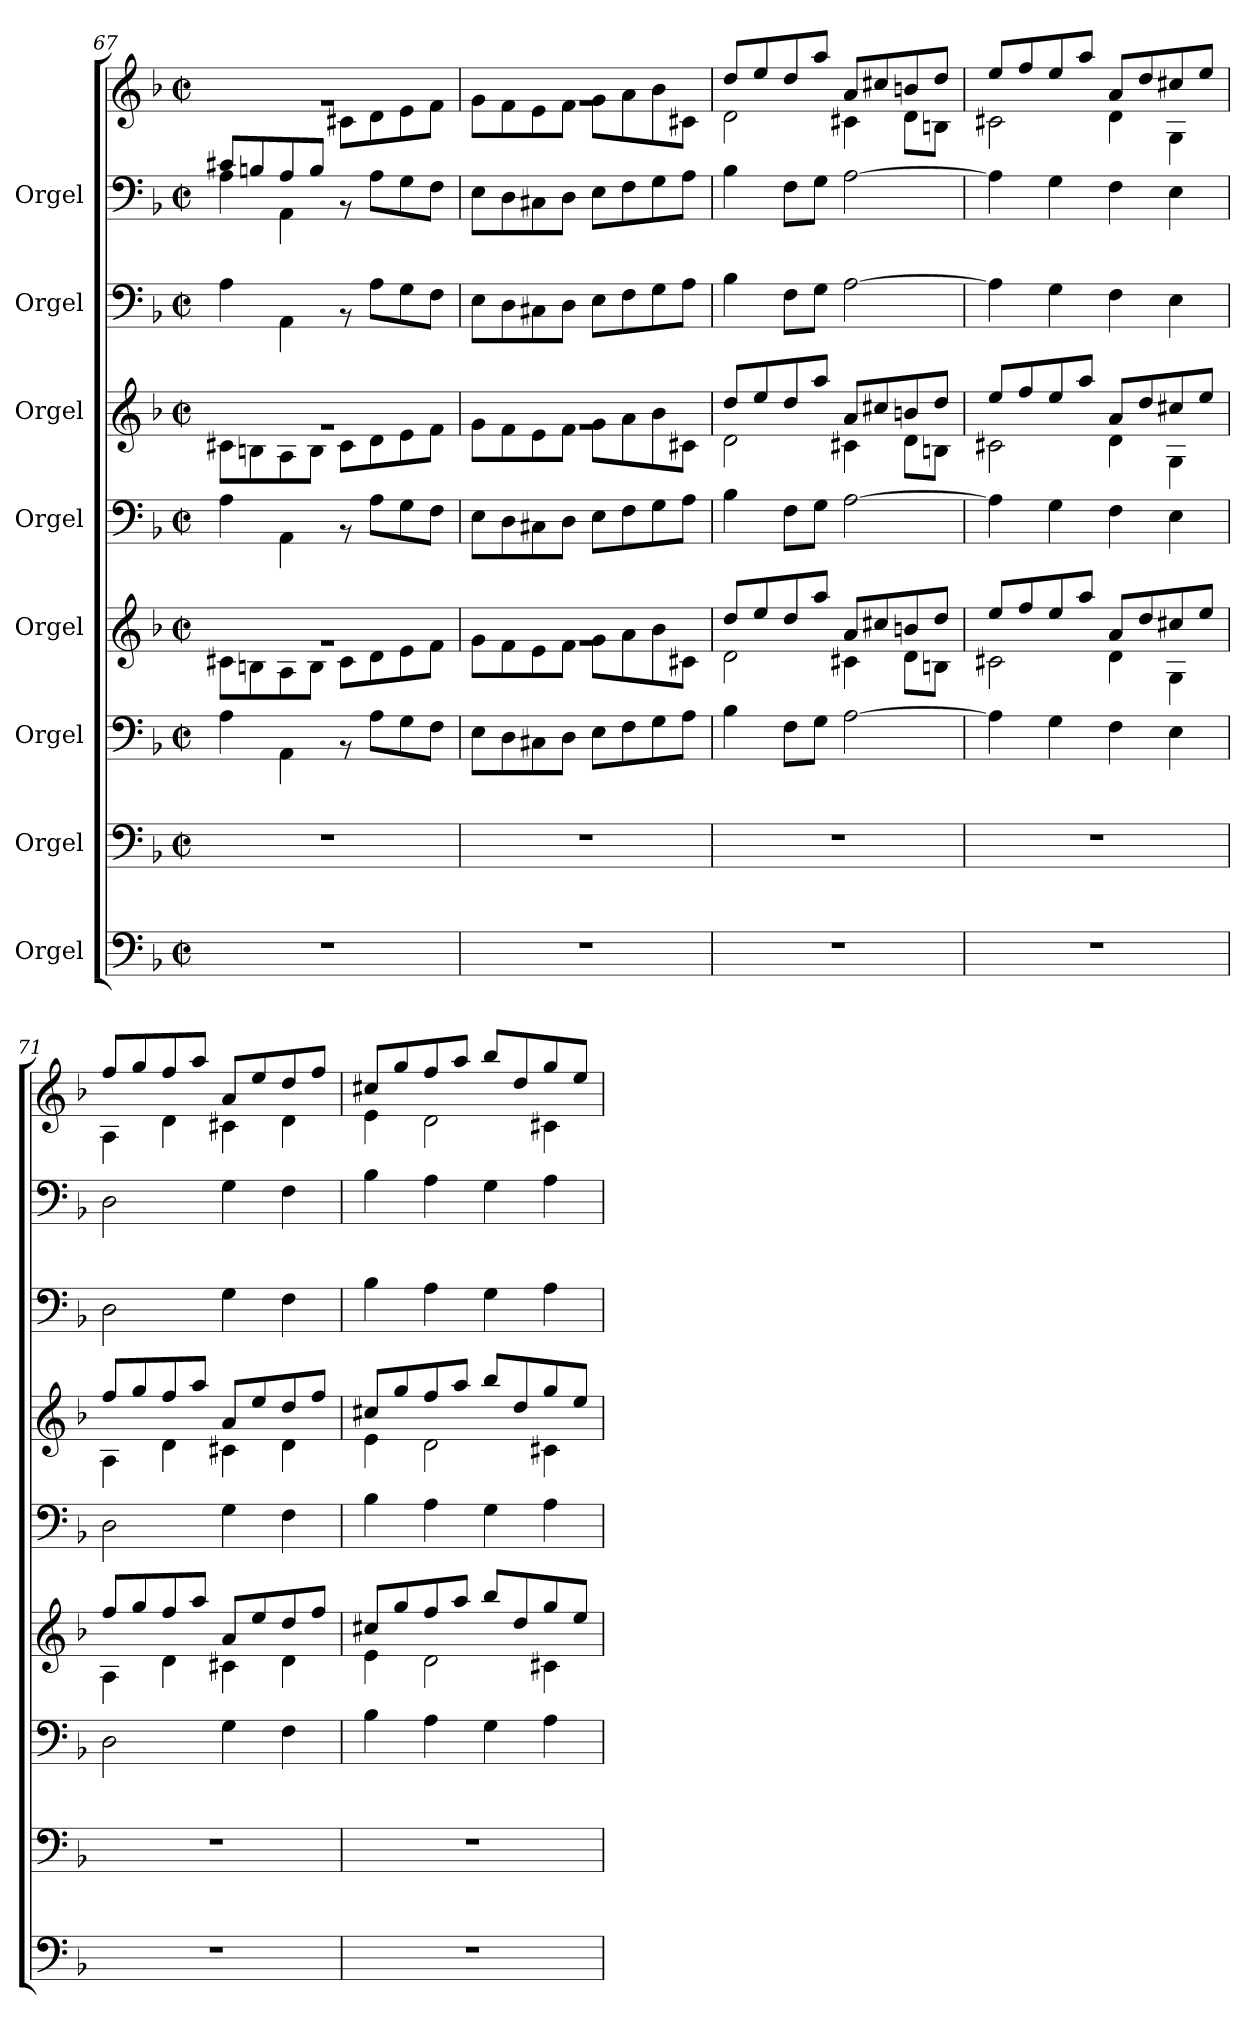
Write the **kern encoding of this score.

**kern	**kern	**kern	**kern	**kern	**kern	**kern	**kern	**kern
*part8	*part7	*part6	*part5	*part4	*part3	*part2	*part1	*part1
*staff9	*staff8	*staff7	*staff6	*staff5	*staff4	*staff3	*staff2	*staff1
*I"Orgel	*I"Orgel	*I"Orgel	*I"Orgel	*I"Orgel	*I"Orgel	*I"Orgel	*I"Orgel	*
!!LO:LB:g=z
*clefF4	*clefF4	*clefF4	*clefG2	*clefF4	*clefG2	*clefF4	*clefF4	*clefG2
*k[b-]	*k[b-]	*k[b-]	*k[b-]	*k[b-]	*k[b-]	*k[b-]	*k[b-]	*k[b-]
*M2/2	*M2/2	*M2/2	*M2/2	*M2/2	*M2/2	*M2/2	*M2/2	*M2/2
*met(c|)	*met(c|)	*met(c|)	*met(c|)	*met(c|)	*met(c|)	*met(c|)	*met(c|)	*met(c|)
=67	=67	=67	=67	=67	=67	=67	=67	=67
*	*	*	*^	*	*^	*	*^	*^
1r	1r	4A\	1rg	8c#X\L	4A\	1rg	8c#X\L	4A\	8c#X/L	4A\	1rg	2ryy
.	.	.	.	8Bn\	.	.	8Bn\	.	8Bn/	.	.	.
.	.	4AA\	.	8A\	4AA\	.	8A\	4AA\	8A/	4AA\	.	.
.	.	.	.	8B\J	.	.	8B\J	.	8B/J	.	.	.
.	.	8rBB	.	8c#\L	8rBB	.	8c#\L	8rBB	2ryy	8rBB	.	8c#\L
.	.	8A\L	.	8d\	8A\L	.	8d\	8A\L	.	8A\L	.	8d\
.	.	8G\	.	8e\	8G\	.	8e\	8G\	.	8G\	.	8e\
.	.	8F\J	.	8f\J	8F\J	.	8f\J	8F\J	.	8F\J	.	8f\J
*	*	*	*	*	*	*	*	*	*v	*v	*	*
=68	=68	=68	=68	=68	=68	=68	=68	=68	=68	=68	=68
1r	1r	8E\L	1rg	8g\L	8E\L	1rg	8g\L	8E\L	8E\L	1rg	8g\L
.	.	8D\	.	8f\	8D\	.	8f\	8D\	8D\	.	8f\
.	.	8C#X\	.	8e\	8C#X\	.	8e\	8C#X\	8C#X\	.	8e\
.	.	8D\J	.	8f\J	8D\J	.	8f\J	8D\J	8D\J	.	8f\J
.	.	8E\L	.	8g\L	8E\L	.	8g\L	8E\L	8E\L	.	8g\L
.	.	8F\	.	8a\	8F\	.	8a\	8F\	8F\	.	8a\
.	.	8G\	.	8b-\	8G\	.	8b-\	8G\	8G\	.	8b-\
.	.	8A\J	.	8c#X\J	8A\J	.	8c#X\J	8A\J	8A\J	.	8c#X\J
=69	=69	=69	=69	=69	=69	=69	=69	=69	=69	=69	=69
1r	1r	4B-\	8dd/L	2d\	4B-\	8dd/L	2d\	4B-\	4B-\	8dd/L	2d\
.	.	.	8ee/	.	.	8ee/	.	.	.	8ee/	.
.	.	8F\L	8dd/	.	8F\L	8dd/	.	8F\L	8F\L	8dd/	.
.	.	8G\J	8aa/J	.	8G\J	8aa/J	.	8G\J	8G\J	8aa/J	.
.	.	[2A\	8a/L	4c#X\	[2A\	8a/L	4c#X\	[2A\	[2A\	8a/L	4c#X\
.	.	.	8cc#X/	.	.	8cc#X/	.	.	.	8cc#X/	.
.	.	.	8bn/	8d\L	.	8bn/	8d\L	.	.	8bn/	8d\L
.	.	.	8dd/J	8Bn\J	.	8dd/J	8Bn\J	.	.	8dd/J	8Bn\J
=70	=70	=70	=70	=70	=70	=70	=70	=70	=70	=70	=70
1r	1r	4A\]	8ee/L	2c#X\	4A\]	8ee/L	2c#X\	4A\]	4A\]	8ee/L	2c#X\
.	.	.	8ff/	.	.	8ff/	.	.	.	8ff/	.
.	.	4G\	8ee/	.	4G\	8ee/	.	4G\	4G\	8ee/	.
.	.	.	8aa/J	.	.	8aa/J	.	.	.	8aa/J	.
.	.	4F\	8a/L	4d\	4F\	8a/L	4d\	4F\	4F\	8a/L	4d\
.	.	.	8dd/	.	.	8dd/	.	.	.	8dd/	.
.	.	4E\	8cc#X/	4G\	4E\	8cc#X/	4G\	4E\	4E\	8cc#X/	4G\
.	.	.	8ee/J	.	.	8ee/J	.	.	.	8ee/J	.
=71	=71	=71	=71	=71	=71	=71	=71	=71	=71	=71	=71
1r	1r	2D\	8ff/L	4A\	2D\	8ff/L	4A\	2D\	2D\	8ff/L	4A\
.	.	.	8gg/	.	.	8gg/	.	.	.	8gg/	.
.	.	.	8ff/	4d\	.	8ff/	4d\	.	.	8ff/	4d\
.	.	.	8aa/J	.	.	8aa/J	.	.	.	8aa/J	.
.	.	4G\	8a/L	4c#X\	4G\	8a/L	4c#X\	4G\	4G\	8a/L	4c#X\
.	.	.	8ee/	.	.	8ee/	.	.	.	8ee/	.
.	.	4F\	8dd/	4d\	4F\	8dd/	4d\	4F\	4F\	8dd/	4d\
.	.	.	8ff/J	.	.	8ff/J	.	.	.	8ff/J	.
=72	=72	=72	=72	=72	=72	=72	=72	=72	=72	=72	=72
1r	1r	4B-\	8cc#X/L	4e\	4B-\	8cc#X/L	4e\	4B-\	4B-\	8cc#X/L	4e\
.	.	.	8gg/	.	.	8gg/	.	.	.	8gg/	.
.	.	4A\	8ff/	2d\	4A\	8ff/	2d\	4A\	4A\	8ff/	2d\
.	.	.	8aa/J	.	.	8aa/J	.	.	.	8aa/J	.
.	.	4G\	8bb-/L	.	4G\	8bb-/L	.	4G\	4G\	8bb-/L	.
.	.	.	8dd/	.	.	8dd/	.	.	.	8dd/	.
.	.	4A\	8gg/	4c#X\	4A\	8gg/	4c#X\	4A\	4A\	8gg/	4c#X\
.	.	.	8ee/J	.	.	8ee/J	.	.	.	8ee/J	.
*	*	*	*v	*v	*	*v	*v	*	*	*v	*v
=	=	=	=	=	=	=	=	=
*-	*-	*-	*-	*-	*-	*-	*-	*-
